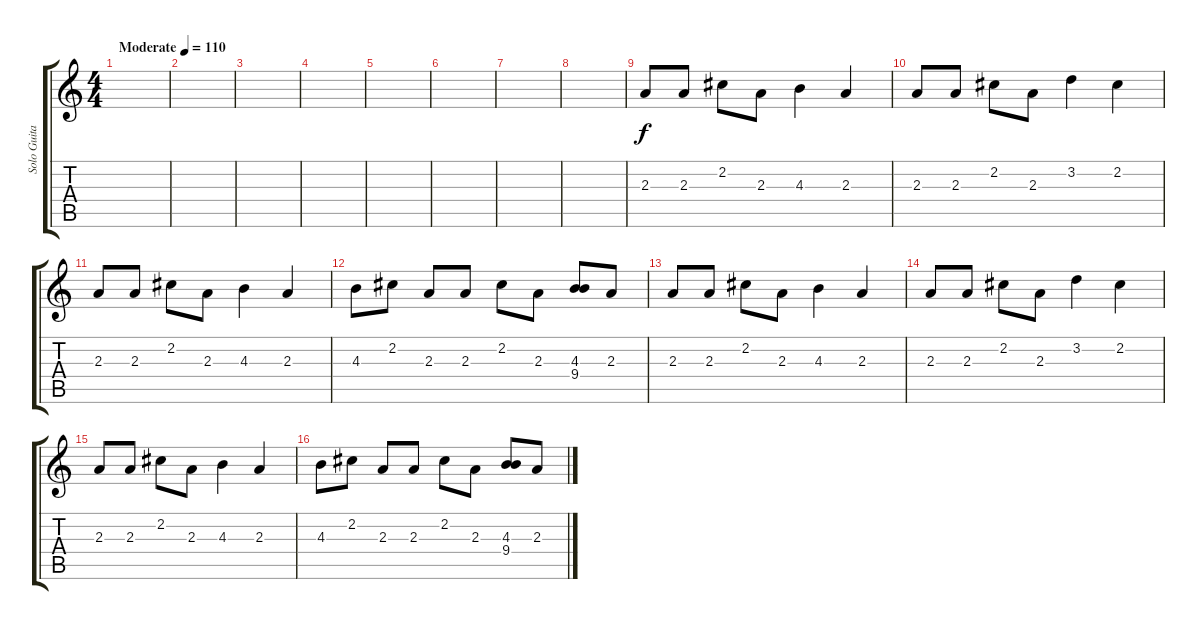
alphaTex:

\track ("Solo Guitar" "Solo Guita") {instrument distortionguitar}
\staff {score tabs}
\tuning (E4 B3 G3 D3 A2 E2) {hide}
\ts (4 4)
\tempo (110 "Moderate")
\clef g2
\ks c
|
|
|
|
|
|
|
|
2.3.8 2.3.8 2.2.8 2.3.8 4.3.4 2.3.4 |
2.3.8 2.3.8 2.2.8 2.3.8 3.2.4 2.2.4 |
2.3.8 2.3.8 2.2.8 2.3.8 4.3.4 2.3.4 |
4.3.8 2.2.8 2.3.8 2.3.8 2.2.8 2.3.8 (4.3 9.4).8 2.3.8 |
2.3.8 2.3.8 2.2.8 2.3.8 4.3.4 2.3.4 |
2.3.8 2.3.8 2.2.8 2.3.8 3.2.4 2.2.4 |
2.3.8 2.3.8 2.2.8 2.3.8 4.3.4 2.3.4 |
4.3.8 2.2.8 2.3.8 2.3.8 2.2.8 2.3.8 (4.3 9.4).8 2.3.8
